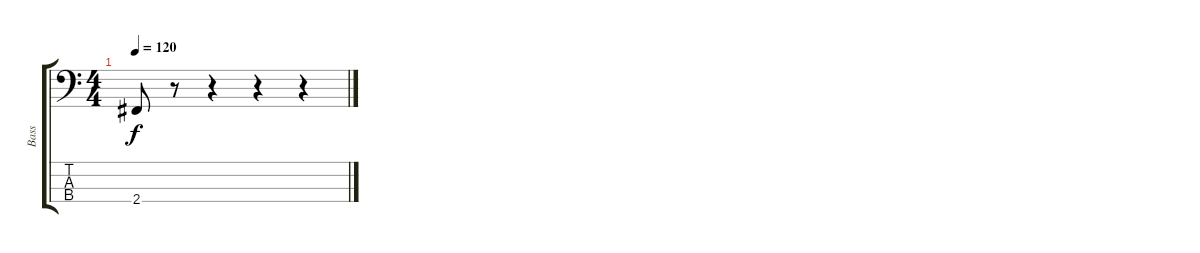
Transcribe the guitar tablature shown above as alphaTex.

\track ("Bass" "Bass") {instrument electricbassfinger}
\staff {score tabs}
\tuning (G2 D2 A1 E1) {hide}
\ts (4 4)
\tempo 120
\clef f4
\ks c
2.4.8{dy f} r.8 r.4 r.4 r.4
